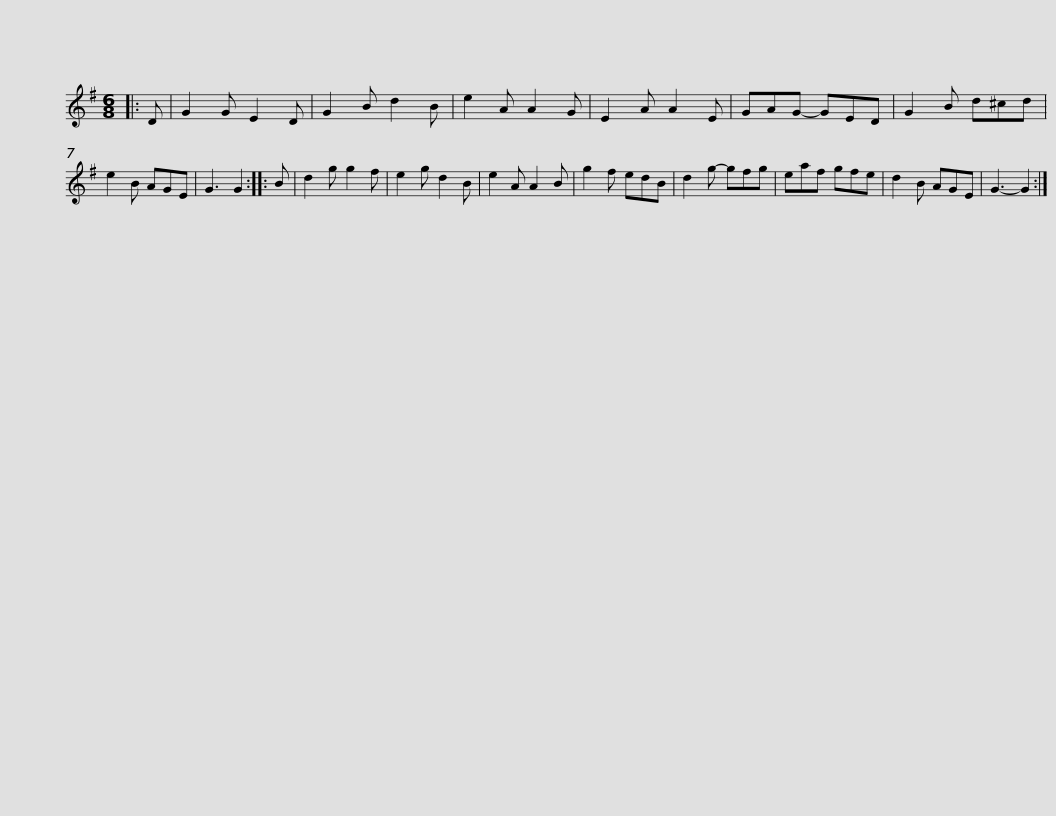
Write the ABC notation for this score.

X:1
L:1/8
M:6/8
I:linebreak $
K:G
V:1 treble
V:1
|: D | G2 G E2 D | G2 B d2 B | e2 A A2 G | E2 A A2 E | %5
 GAG- GED | G2 B d^cd | e2 B AGE | G3 G2 ::$ B | %10
 d2 g g2 f | e2 g d2 B | e2 A A2 B | g2 f edB | d2 g- gfg | %15
 eaf gfe | d2 B AGE | G3- G2 :| %18
